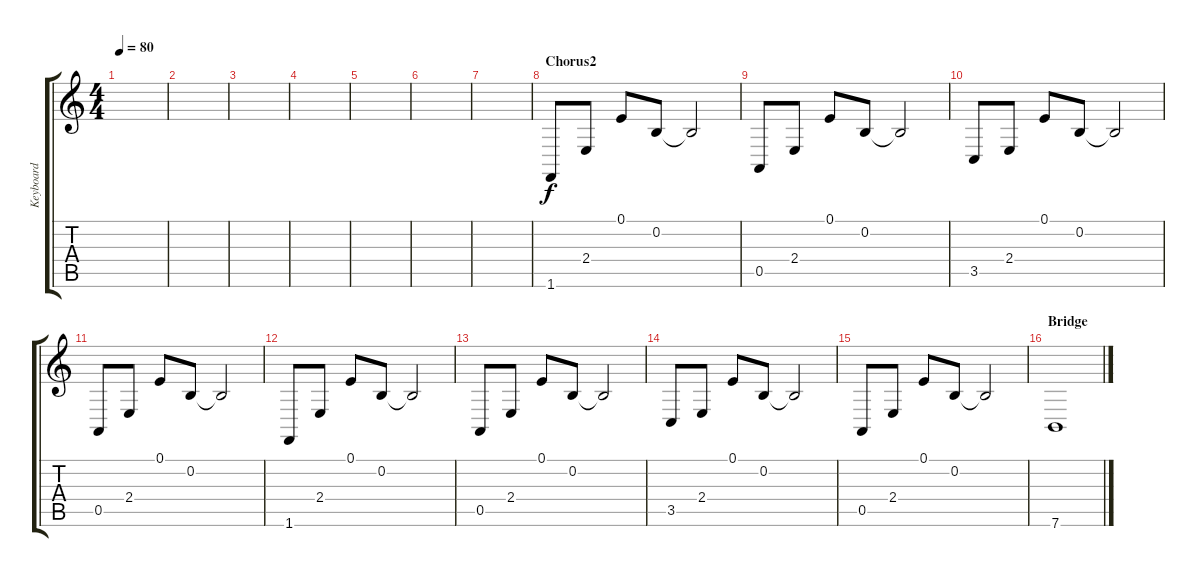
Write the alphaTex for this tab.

\track ("Keyboard" "Keyboard") {instrument lead2sawtooth}
\staff {score tabs}
\tuning (E4 B3 G3 D3 A2 E2) {hide}
\ts (4 4)
\tempo 80
\clef g2
\ks c
|
|
|
|
|
|
|
\section ("" "Chorus2")
1.6.8 2.4.8 0.1.8 0.2.8 0.2{t}.2 |
0.5.8 2.4.8 0.1.8 0.2.8 0.2{t}.2 |
3.5.8 2.4.8 0.1.8 0.2.8 0.2{t}.2 |
0.5.8 2.4.8 0.1.8 0.2.8 0.2{t}.2 |
1.6.8 2.4.8 0.1.8 0.2.8 0.2{t}.2 |
0.5.8 2.4.8 0.1.8 0.2.8 0.2{t}.2 |
3.5.8 2.4.8 0.1.8 0.2.8 0.2{t}.2 |
0.5.8 2.4.8 0.1.8 0.2.8 0.2{t}.2 |
\section ("" "Bridge")
7.6.1
